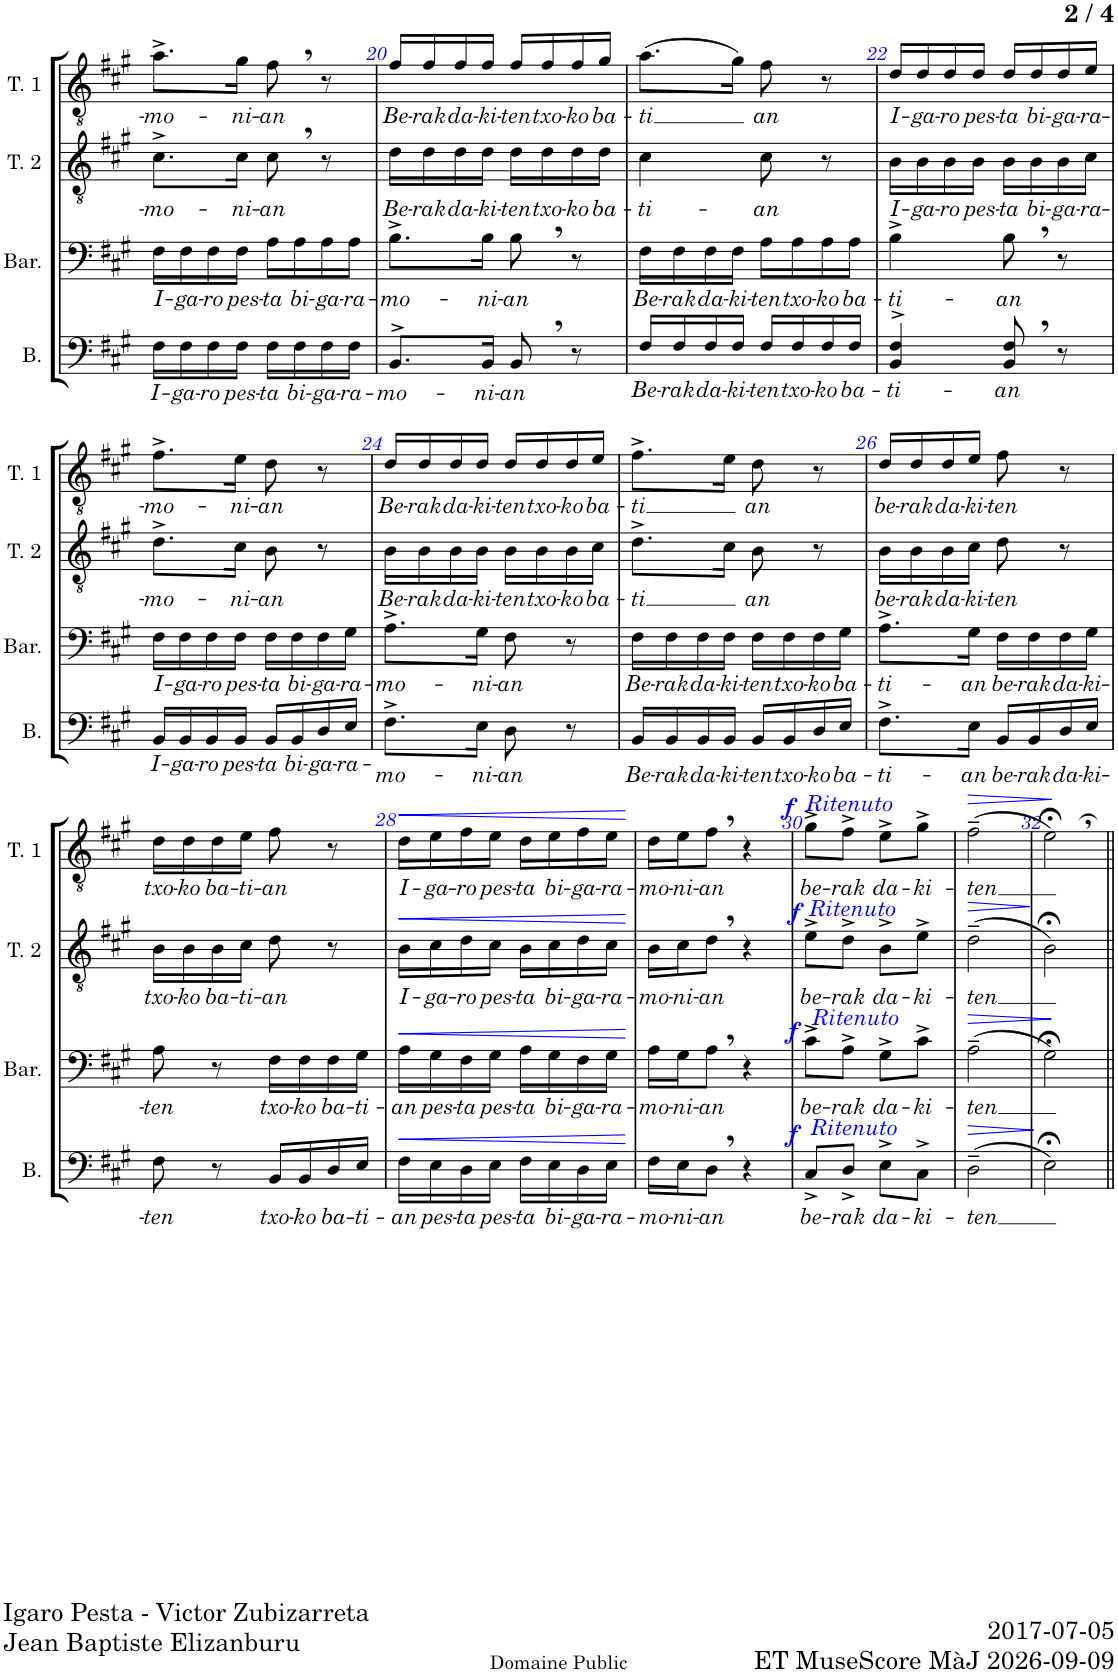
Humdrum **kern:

**kern	**text	**dynam	**kern	**text	**dynam	**kern	**text	**dynam	**kern	**text	**dynam
*part4	*part4	*part4	*part3	*part3	*part3	*part2	*part2	*part2	*part1	*part1	*part1
*staff4	*staff4	*staff4	*staff3	*staff3	*staff3	*staff2	*staff2	*staff2	*staff1	*staff1	*staff1
*I"Basse	*	*	*I"Baryton	*	*	*I"Ténor 2	*	*	*I"Ténor 1	*	*
*I'B.	*	*	*I'Bar.	*	*	*I'T. 2	*	*	*I'T. 1	*	*
!!LO:PB:g=z
*clefF4	*	*	*clefF4	*	*	*clefGv2	*	*	*clefGv2	*	*
*k[f#c#g#]	*	*	*k[f#c#g#]	*	*	*k[f#c#g#]	*	*	*k[f#c#g#]	*	*
*M2/4	*	*	*M2/4	*	*	*M2/4	*	*	*M2/4	*	*
=19	=19	=19	=19	=19	=19	=19	=19	=19	=19	=19	=19
!	!LO:LY:b	!	!	!LO:LY:b	!	!	!LO:LY:b	!	!	!LO:LY:b	!
16F#\LL	I-	.	16F#\LL	I-	.	8.c#^\L	-mo-	.	8.a^\L	-mo-	.
!	!LO:LY:b	!	!	!LO:LY:b	!	!	!	!	!	!	!
16F#\	-ga-	.	16F#\	-ga-	.	.	.	.	.	.	.
!	!LO:LY:b	!	!	!LO:LY:b	!	!	!	!	!	!	!
16F#\	-ro	.	16F#\	-ro	.	.	.	.	.	.	.
!	!LO:LY:b	!	!	!LO:LY:b	!	!	!LO:LY:b	!	!	!LO:LY:b	!
16F#\JJ	pes-	.	16F#\JJ	pes-	.	16c#\Jk	-ni-	.	16g#\Jk	-ni-	.
!	!LO:LY:b	!	!	!LO:LY:b	!	!	!LO:LY:b	!	!	!LO:LY:b	!
16F#\LL	-ta	.	16A\LL	-ta	.	8c#,\	-an	.	8f#,\	-an	.
!	!LO:LY:b	!	!	!LO:LY:b	!	!	!	!	!	!	!
16F#\	bi-	.	16A\	bi-	.	.	.	.	.	.	.
!	!LO:LY:b	!	!	!LO:LY:b	!	!	!	!	!	!	!
16F#\	-ga-	.	16A\	-ga-	.	8r	.	.	8r	.	.
!	!LO:LY:b	!	!	!LO:LY:b	!	!	!	!	!	!	!
16F#\JJ	-ra-	.	16A\JJ	-ra-	.	.	.	.	.	.	.
=20	=20	=20	=20	=20	=20	=20	=20	=20	=20	=20	=20
!	!LO:LY:b	!	!	!LO:LY:b	!	!	!LO:LY:b	!	!	!LO:LY:b	!
8.BB^>/L	-mo-	.	8.B^\L	-mo-	.	16d\LL	Be-	.	16f#/LL	Be-	.
!	!	!	!	!	!	!	!LO:LY:b	!	!	!LO:LY:b	!
.	.	.	.	.	.	16d\	-rak	.	16f#/	-rak	.
!	!	!	!	!	!	!	!LO:LY:b	!	!	!LO:LY:b	!
.	.	.	.	.	.	16d\	da-	.	16f#/	da-	.
!	!LO:LY:b	!	!	!LO:LY:b	!	!	!LO:LY:b	!	!	!LO:LY:b	!
16BB/Jk	-ni-	.	16B\Jk	-ni-	.	16d\JJ	-ki-	.	16f#/JJ	-ki-	.
!	!LO:LY:b	!	!	!LO:LY:b	!	!	!LO:LY:b	!	!	!LO:LY:b	!
8BB,/	-an	.	8B,\	-an	.	16d\LL	-ten	.	16f#/LL	-ten	.
!	!	!	!	!	!	!	!LO:LY:b	!	!	!LO:LY:b	!
.	.	.	.	.	.	16d\	txo-	.	16f#/	txo-	.
!	!	!	!	!	!	!	!LO:LY:b	!	!	!LO:LY:b	!
8r	.	.	8r	.	.	16d\	-ko	.	16f#/	-ko	.
!	!	!	!	!	!	!	!LO:LY:b	!	!	!LO:LY:b	!
.	.	.	.	.	.	16d\JJ	ba-	.	16g#/JJ	ba-	.
=21	=21	=21	=21	=21	=21	=21	=21	=21	=21	=21	=21
!	!LO:LY:b	!	!	!LO:LY:b	!	!	!LO:LY:b	!	!	!LO:LY:b	!
16F#/LL	Be-	.	16F#\LL	Be-	.	4c#\	-ti-	.	(8.a\L	-ti	.
!	!LO:LY:b	!	!	!LO:LY:b	!	!	!	!	!	!	!
16F#/	-rak	.	16F#\	-rak	.	.	.	.	.	.	.
!	!LO:LY:b	!	!	!LO:LY:b	!	!	!	!	!	!	!
16F#/	da-	.	16F#\	da-	.	.	.	.	.	.	.
!	!LO:LY:b	!	!	!LO:LY:b	!	!	!	!	!	!	!
16F#/JJ	-ki-	.	16F#\JJ	-ki-	.	.	.	.	16g#\Jk)	.	.
!	!LO:LY:b	!	!	!LO:LY:b	!	!	!LO:LY:b	!	!	!LO:LY:b	!
16F#/LL	-ten	.	16A\LL	-ten	.	8c#\	-an	.	8f#\	an	.
!	!LO:LY:b	!	!	!LO:LY:b	!	!	!	!	!	!	!
16F#/	txo-	.	16A\	txo-	.	.	.	.	.	.	.
!	!LO:LY:b	!	!	!LO:LY:b	!	!	!	!	!	!	!
16F#/	-ko	.	16A\	-ko	.	8r	.	.	8r	.	.
!	!LO:LY:b	!	!	!LO:LY:b	!	!	!	!	!	!	!
16F#/JJ	ba-	.	16A\JJ	ba-	.	.	.	.	.	.	.
=22	=22	=22	=22	=22	=22	=22	=22	=22	=22	=22	=22
!	!LO:LY:b	!	!	!LO:LY:b	!	!	!LO:LY:b	!	!	!LO:LY:b	!
4BB/^> 4F#/^>	-ti-	.	4B^\	-ti-	.	16B\LL	I-	.	16d/LL	I-	.
!	!	!	!	!	!	!	!LO:LY:b	!	!	!LO:LY:b	!
.	.	.	.	.	.	16B\	-ga-	.	16d/	-ga-	.
!	!	!	!	!	!	!	!LO:LY:b	!	!	!LO:LY:b	!
.	.	.	.	.	.	16B\	-ro	.	16d/	-ro	.
!	!	!	!	!	!	!	!LO:LY:b	!	!	!LO:LY:b	!
.	.	.	.	.	.	16B\JJ	pes-	.	16d/JJ	pes-	.
!	!LO:LY:b	!	!	!LO:LY:b	!	!	!LO:LY:b	!	!	!LO:LY:b	!
8BB/, 8F#/,	-an	.	8B,\	-an	.	16B\LL	-ta	.	16d/LL	-ta	.
!	!	!	!	!	!	!	!LO:LY:b	!	!	!LO:LY:b	!
.	.	.	.	.	.	16B\	bi-	.	16d/	bi-	.
!	!	!	!	!	!	!	!LO:LY:b	!	!	!LO:LY:b	!
8r	.	.	8r	.	.	16B\	-ga-	.	16d/	-ga-	.
!	!	!	!	!	!	!	!LO:LY:b	!	!	!LO:LY:b	!
.	.	.	.	.	.	16c#\JJ	-ra-	.	16e/JJ	-ra-	.
!!LO:LB:g=z
=23	=23	=23	=23	=23	=23	=23	=23	=23	=23	=23	=23
!	!LO:LY:b	!	!	!LO:LY:b	!	!	!LO:LY:b	!	!	!LO:LY:b	!
16BB/LL	I-	.	16F#\LL	I-	.	8.d^\L	-mo-	.	8.f#^\L	-mo-	.
!	!LO:LY:b	!	!	!LO:LY:b	!	!	!	!	!	!	!
16BB/	-ga-	.	16F#\	-ga-	.	.	.	.	.	.	.
!	!LO:LY:b	!	!	!LO:LY:b	!	!	!	!	!	!	!
16BB/	-ro	.	16F#\	-ro	.	.	.	.	.	.	.
!	!LO:LY:b	!	!	!LO:LY:b	!	!	!LO:LY:b	!	!	!LO:LY:b	!
16BB/JJ	pes-	.	16F#\JJ	pes-	.	16c#\Jk	-ni-	.	16e\Jk	-ni-	.
!	!LO:LY:b	!	!	!LO:LY:b	!	!	!LO:LY:b	!	!	!LO:LY:b	!
16BB/LL	-ta	.	16F#\LL	-ta	.	8B\	-an	.	8d\	-an	.
!	!LO:LY:b	!	!	!LO:LY:b	!	!	!	!	!	!	!
16BB/	bi-	.	16F#\	bi-	.	.	.	.	.	.	.
!	!LO:LY:b	!	!	!LO:LY:b	!	!	!	!	!	!	!
16D/	-ga-	.	16F#\	-ga-	.	8r	.	.	8r	.	.
!	!LO:LY:b	!	!	!LO:LY:b	!	!	!	!	!	!	!
16E/JJ	-ra-	.	16G#\JJ	-ra-	.	.	.	.	.	.	.
=24	=24	=24	=24	=24	=24	=24	=24	=24	=24	=24	=24
!	!LO:LY:b	!	!	!LO:LY:b	!	!	!LO:LY:b	!	!	!LO:LY:b	!
8.F#^\L	-mo-	.	8.A^\L	-mo-	.	16B\LL	Be-	.	16d/LL	Be-	.
!	!	!	!	!	!	!	!LO:LY:b	!	!	!LO:LY:b	!
.	.	.	.	.	.	16B\	-rak	.	16d/	-rak	.
!	!	!	!	!	!	!	!LO:LY:b	!	!	!LO:LY:b	!
.	.	.	.	.	.	16B\	da-	.	16d/	da-	.
!	!LO:LY:b	!	!	!LO:LY:b	!	!	!LO:LY:b	!	!	!LO:LY:b	!
16E\Jk	-ni-	.	16G#\Jk	-ni-	.	16B\JJ	-ki-	.	16d/JJ	-ki-	.
!	!LO:LY:b	!	!	!LO:LY:b	!	!	!LO:LY:b	!	!	!LO:LY:b	!
8D\	-an	.	8F#\	-an	.	16B\LL	-ten	.	16d/LL	-ten	.
!	!	!	!	!	!	!	!LO:LY:b	!	!	!LO:LY:b	!
.	.	.	.	.	.	16B\	txo-	.	16d/	txo-	.
!	!	!	!	!	!	!	!LO:LY:b	!	!	!LO:LY:b	!
8r	.	.	8r	.	.	16B\	-ko	.	16d/	-ko	.
!	!	!	!	!	!	!	!LO:LY:b	!	!	!LO:LY:b	!
.	.	.	.	.	.	16c#\JJ	ba-	.	16e/JJ	ba-	.
=25	=25	=25	=25	=25	=25	=25	=25	=25	=25	=25	=25
!	!LO:LY:b	!	!	!LO:LY:b	!	!	!LO:LY:b	!	!	!LO:LY:b	!
16BB/LL	Be-	.	16F#\LL	Be-	.	8.d^\L	-ti	.	8.f#^\L	-ti	.
!	!LO:LY:b	!	!	!LO:LY:b	!	!	!	!	!	!	!
16BB/	-rak	.	16F#\	-rak	.	.	.	.	.	.	.
!	!LO:LY:b	!	!	!LO:LY:b	!	!	!	!	!	!	!
16BB/	da-	.	16F#\	da-	.	.	.	.	.	.	.
!	!LO:LY:b	!	!	!LO:LY:b	!	!	!	!	!	!	!
16BB/JJ	-ki-	.	16F#\JJ	-ki-	.	16c#\Jk	.	.	16e\Jk	.	.
!	!LO:LY:b	!	!	!LO:LY:b	!	!	!LO:LY:b	!	!	!LO:LY:b	!
16BB/LL	-ten	.	16F#\LL	-ten	.	8B\	an	.	8d\	an	.
!	!LO:LY:b	!	!	!LO:LY:b	!	!	!	!	!	!	!
16BB/	txo-	.	16F#\	txo-	.	.	.	.	.	.	.
!	!LO:LY:b	!	!	!LO:LY:b	!	!	!	!	!	!	!
16D/	-ko	.	16F#\	-ko	.	8r	.	.	8r	.	.
!	!LO:LY:b	!	!	!LO:LY:b	!	!	!	!	!	!	!
16E/JJ	ba-	.	16G#\JJ	ba-	.	.	.	.	.	.	.
=26	=26	=26	=26	=26	=26	=26	=26	=26	=26	=26	=26
!	!LO:LY:b	!	!	!LO:LY:b	!	!	!LO:LY:b	!	!	!LO:LY:b	!
8.F#^\L	-ti-	.	8.A^\L	-ti-	.	16B\LL	be-	.	16d/LL	be-	.
!	!	!	!	!	!	!	!LO:LY:b	!	!	!LO:LY:b	!
.	.	.	.	.	.	16B\	-rak	.	16d/	-rak	.
!	!	!	!	!	!	!	!LO:LY:b	!	!	!LO:LY:b	!
.	.	.	.	.	.	16B\	da-	.	16d/	da-	.
!	!LO:LY:b	!	!	!LO:LY:b	!	!	!LO:LY:b	!	!	!LO:LY:b	!
16E\Jk	-an	.	16G#\Jk	-an	.	16c#\JJ	-ki-	.	16e/JJ	-ki-	.
!	!LO:LY:b	!	!	!LO:LY:b	!	!	!LO:LY:b	!	!	!LO:LY:b	!
16BB/LL	be-	.	16F#\LL	be-	.	8d\	-ten	.	8f#\	-ten	.
!	!LO:LY:b	!	!	!LO:LY:b	!	!	!	!	!	!	!
16BB/	-rak	.	16F#\	-rak	.	.	.	.	.	.	.
!	!LO:LY:b	!	!	!LO:LY:b	!	!	!	!	!	!	!
16D/	da-	.	16F#\	da-	.	8r	.	.	8r	.	.
!	!LO:LY:b	!	!	!LO:LY:b	!	!	!	!	!	!	!
16E/JJ	-ki-	.	16G#\JJ	-ki-	.	.	.	.	.	.	.
!!LO:LB:g=z
=27	=27	=27	=27	=27	=27	=27	=27	=27	=27	=27	=27
!	!LO:LY:b	!	!	!LO:LY:b	!	!	!LO:LY:b	!	!	!LO:LY:b	!
8F#\	-ten	.	8A\	-ten	.	16B\LL	txo-	.	16d\LL	txo-	.
!	!	!	!	!	!	!	!LO:LY:b	!	!	!LO:LY:b	!
.	.	.	.	.	.	16B\	-ko	.	16d\	-ko	.
!	!	!	!	!	!	!	!LO:LY:b	!	!	!LO:LY:b	!
8r	.	.	8r	.	.	16B\	ba-	.	16d\	ba-	.
!	!	!	!	!	!	!	!LO:LY:b	!	!	!LO:LY:b	!
.	.	.	.	.	.	16c#\JJ	-ti-	.	16e\JJ	-ti-	.
!	!LO:LY:b	!	!	!LO:LY:b	!	!	!LO:LY:b	!	!	!LO:LY:b	!
16BB/LL	txo-	.	16F#\LL	txo-	.	8d\	-an	.	8f#\	-an	.
!	!LO:LY:b	!	!	!LO:LY:b	!	!	!	!	!	!	!
16BB/	-ko	.	16F#\	-ko	.	.	.	.	.	.	.
!	!LO:LY:b	!	!	!LO:LY:b	!	!	!	!	!	!	!
16D/	ba-	.	16F#\	ba-	.	8r	.	.	8r	.	.
!	!LO:LY:b	!	!	!LO:LY:b	!	!	!	!	!	!	!
16E/JJ	-ti-	.	16G#\JJ	-ti-	.	.	.	.	.	.	.
=28	=28	=28	=28	=28	=28	=28	=28	=28	=28	=28	=28
!	!LO:LY:b	!LO:HP:b	!	!LO:LY:b	!LO:HP:b	!	!LO:LY:b	!LO:HP:b	!	!LO:LY:b	!LO:HP:b
16F#\LL	-an	<	16A\LL	-an	<	16B\LL	I-	<	16d\LL	I-	<
!	!LO:LY:b	!	!	!LO:LY:b	!	!	!LO:LY:b	!	!	!LO:LY:b	!
16E\	pes-	.	16G#\	pes-	.	16c#\	-ga-	.	16e\	-ga-	.
!	!LO:LY:b	!	!	!LO:LY:b	!	!	!LO:LY:b	!	!	!LO:LY:b	!
16D\	-ta	.	16F#\	-ta	.	16d\	-ro	.	16f#\	-ro	.
!	!LO:LY:b	!	!	!LO:LY:b	!	!	!LO:LY:b	!	!	!LO:LY:b	!
16E\JJ	pes-	.	16G#\JJ	pes-	.	16c#\JJ	pes-	.	16e\JJ	pes-	.
!	!LO:LY:b	!	!	!LO:LY:b	!	!	!LO:LY:b	!	!	!LO:LY:b	!
16F#\LL	-ta	.	16A\LL	-ta	.	16B\LL	-ta	.	16d\LL	-ta	.
!	!LO:LY:b	!	!	!LO:LY:b	!	!	!LO:LY:b	!	!	!LO:LY:b	!
16E\	bi-	.	16G#\	bi-	.	16c#\	bi-	.	16e\	bi-	.
!	!LO:LY:b	!	!	!LO:LY:b	!	!	!LO:LY:b	!	!	!LO:LY:b	!
16D\	-ga-	.	16F#\	-ga-	.	16d\	-ga-	.	16f#\	-ga-	.
!	!LO:LY:b	!	!	!LO:LY:b	!	!	!LO:LY:b	!	!	!LO:LY:b	!
16E\JJ	-ra-	.	16G#\JJ	-ra-	.	16c#\JJ	-ra-	.	16e\JJ	-ra-	.
.	.	[	.	.	[	.	.	[	.	.	[
=29	=29	=29	=29	=29	=29	=29	=29	=29	=29	=29	=29
!	!LO:LY:b	!	!	!LO:LY:b	!	!	!LO:LY:b	!	!	!LO:LY:b	!
16F#\LL	-mo-	.	16A\LL	-mo-	.	16B\LL	-mo-	.	16d\LL	-mo-	.
!	!LO:LY:b	!	!	!LO:LY:b	!	!	!LO:LY:b	!	!	!LO:LY:b	!
16E\J	-ni-	.	16G#\J	-ni-	.	16c#\J	-ni-	.	16e\J	-ni-	.
!	!LO:LY:b	!	!	!LO:LY:b	!	!	!LO:LY:b	!	!	!LO:LY:b	!
8D,\J	-an	.	8A,\J	-an	.	8d,\J	-an	.	8f#,\J	-an	.
4r	.	.	4r	.	.	4r	.	.	4r	.	.
=30	=30	=30	=30	=30	=30	=30	=30	=30	=30	=30	=30
!	!LO:LY:b	!LO:DY:a	!	!LO:LY:b	!LO:DY:a	!	!LO:LY:b	!LO:DY:a	!	!LO:LY:b	!LO:DY:a
8C#^/L	be-	f	8c#^\L	be-	f	8e^\L	be-	f	8g#^\L	be-	f
!	!LO:LY:b	!	!	!LO:LY:b	!	!	!LO:LY:b	!	!	!LO:LY:b	!
8D^/J	-rak	.	8A^\J	-rak	.	8d^\J	-rak	.	8f#^\J	-rak	.
!	!	!	!	!	!	!	!	!	!LO:TX:a:i:color=#0000FF:t=Ritenuto	!	!
!	!	!	!	!	!	!LO:TX:a:i:color=#0000FF:t=Ritenuto	!	!	!	!	!
!	!	!	!LO:TX:a:i:color=#0000FF:t=Ritenuto	!	!	!	!	!	!	!	!
!LO:TX:a:i:color=#0000FF:t=Ritenuto	!	!	!	!	!	!	!	!	!	!	!
!	!LO:LY:b	!	!	!LO:LY:b	!	!	!LO:LY:b	!	!	!LO:LY:b	!
8E^\L	da-	.	8G#^\L	da-	.	8B^\L	da-	.	8e^\L	da-	.
!	!LO:LY:b	!	!	!LO:LY:b	!	!	!LO:LY:b	!	!	!LO:LY:b	!
8C#^\J	-ki-	.	8c#^\J	-ki-	.	8e^\J	-ki-	.	8g#^\J	-ki-	.
=31	=31	=31	=31	=31	=31	=31	=31	=31	=31	=31	=31
!	!LO:LY:b	!LO:HP:b	!	!LO:LY:b	!LO:HP:b	!	!LO:LY:b	!LO:HP:b	!	!LO:LY:b	!LO:HP:b
(2D~\	-ten	>	(2A~\	-ten	>	(2d~\	-ten	>	(2f#~\	-ten	>
.	.	]	.	.	.	.	.	]	.	.	.
=32	=32	=32	=32	=32	=32	=32	=32	=32	=32	=32	=32
2E;<\)	.	.	2G#;<\)	.	.	2B;<\)	.	.	2e;<,\)	.	.
.	.	.	.	.	]	.	.	.	.	.	]
=||	=||	=||	=||	=||	=||	=||	=||	=||	=||	=||	=||
*-	*-	*-	*-	*-	*-	*-	*-	*-	*-	*-	*-
